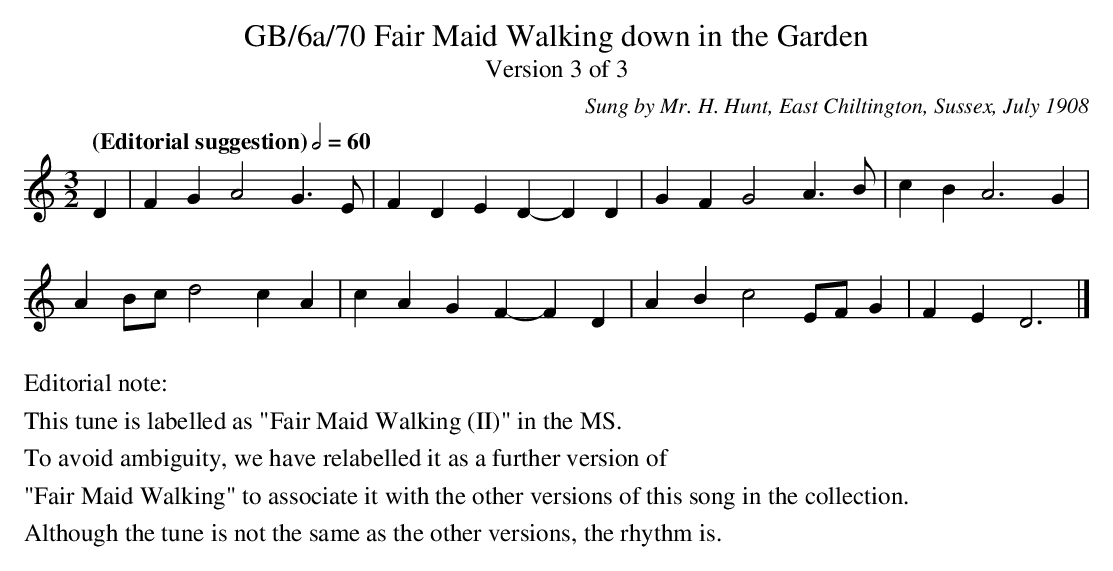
X:1
T:GB/6a/70 Fair Maid Walking down in the Garden
T:Version 3 of 3
C:Sung by Mr. H. Hunt, East Chiltington, Sussex, July 1908
M:3/2
L:1/8
Q:"(Editorial suggestion)" 1/2=60
K:Ddor
D2 | F2 G2 A4 G3 E | F2 D2 E2 D2-D2 D2 | G2 F2 G4 A3 B | c2 B2 A6 G2 |
A2 Bc d4 c2 A2 | c2 A2 G2 F2-F2 D2 | A2 B2 c4 EF G2 | F2 E2 D6 |]
